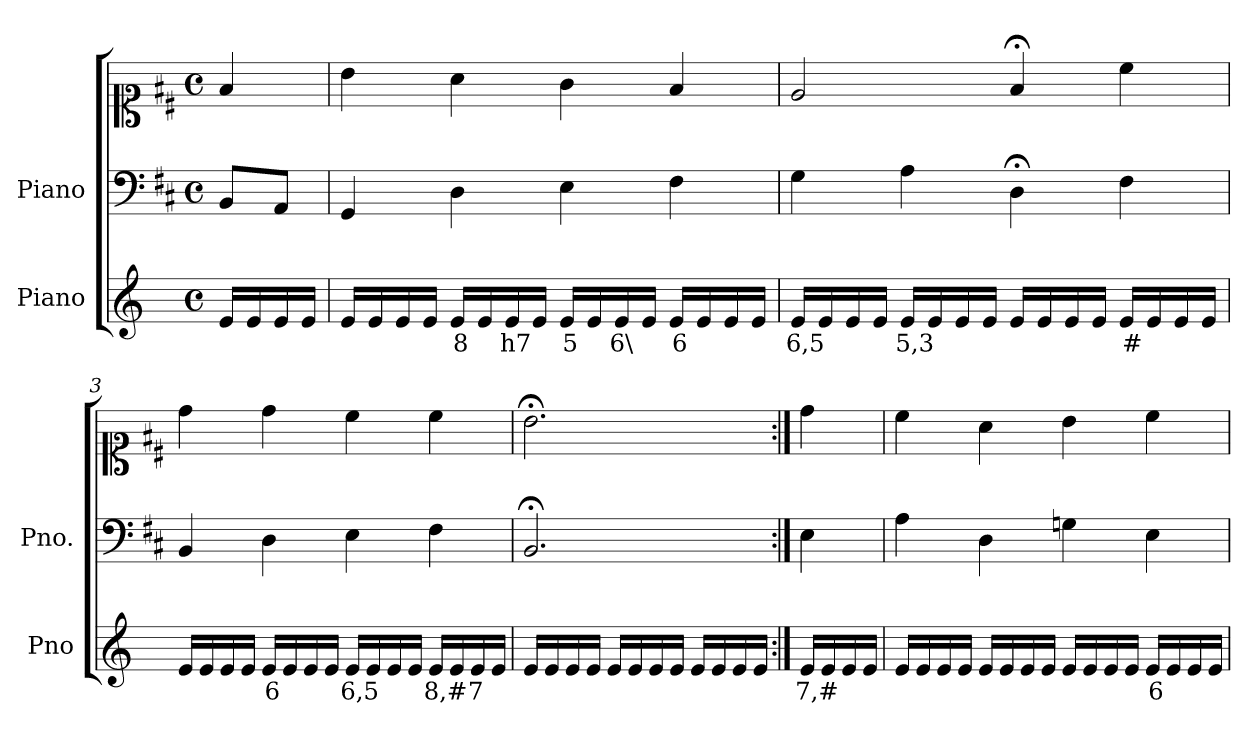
**kern	**text	**kern	**kern
*part2	*part2	*part1	*part1
*staff3	*staff3	*staff2	*staff1
*I"Piano	*	*I"Piano	*
*I'Pno	*	*I'Pno.	*
*clefG2	*	*clefF4	*clefC1
*k[]	*	*k[f#c#]	*k[f#c#]
*M4/4	*	*M4/4	*M4/4
*met(c)	*	*met(c)	*met(c)
=	=	=	=
16e/LL	.	8BB/L	4f#/
16e/	.	.	.
16e/	.	8AA/J	.
16e/JJ	.	.	.
=1	=1	=1	=1
16e/LL	.	4GG/	4b\
16e/	.	.	.
16e/	.	.	.
16e/JJ	.	.	.
!	!LO:LY:b	!	!
16e/LL	8	4D\	4a\
16e/	.	.	.
!	!LO:LY:b	!	!
16e/	h7	.	.
16e/JJ	.	.	.
!	!LO:LY:b	!	!
16e/LL	5	4E\	4g\
16e/	.	.	.
!	!LO:LY:b	!	!
16e/	6\	.	.
16e/JJ	.	.	.
!	!LO:LY:b	!	!
16e/LL	6	4F#\	4f#/
16e/	.	.	.
16e/	.	.	.
16e/JJ	.	.	.
=2	=2	=2	=2
!	!LO:LY:b	!	!
16e/LL	6,5	4G\	2e/
16e/	.	.	.
16e/	.	.	.
16e/JJ	.	.	.
!	!LO:LY:b	!	!
16e/LL	5,3	4A\	.
16e/	.	.	.
16e/	.	.	.
16e/JJ	.	.	.
16e/LL	.	4D;<\	4f#;</
16e/	.	.	.
16e/	.	.	.
16e/JJ	.	.	.
!	!LO:LY:b	!	!
16e/LL	#	4F#\	4cc#\
16e/	.	.	.
16e/	.	.	.
16e/JJ	.	.	.
=3	=3	=3	=3
16e/LL	.	4BB/	4dd\
16e/	.	.	.
16e/	.	.	.
16e/JJ	.	.	.
!	!LO:LY:b	!	!
16e/LL	6	4D\	4dd\
16e/	.	.	.
16e/	.	.	.
16e/JJ	.	.	.
!	!LO:LY:b	!	!
16e/LL	6,5	4E\	4cc#\
16e/	.	.	.
16e/	.	.	.
16e/JJ	.	.	.
!	!LO:LY:b	!	!
16e/LL	8,#	4F#\	4cc#\
16e/	.	.	.
!	!LO:LY:b	!	!
16e/	7	.	.
16e/JJ	.	.	.
=4	=4	=4	=4
16e/LL	.	2.BB;</	2.b;<\
16e/	.	.	.
16e/	.	.	.
16e/JJ	.	.	.
16e/LL	.	.	.
16e/	.	.	.
16e/	.	.	.
16e/JJ	.	.	.
16e/LL	.	.	.
16e/	.	.	.
16e/	.	.	.
16e/JJ	.	.	.
=5:|!	=5:|!	=5:|!	=5:|!
!	!LO:LY:b	!	!
16e/LL	7,#	4E\	4dd\
16e/	.	.	.
16e/	.	.	.
16e/JJ	.	.	.
=6	=6	=6	=6
16e/LL	.	4A\	4cc#\
16e/	.	.	.
16e/	.	.	.
16e/JJ	.	.	.
16e/LL	.	4D\	4a\
16e/	.	.	.
16e/	.	.	.
16e/JJ	.	.	.
16e/LL	.	4Gn\	4b\
16e/	.	.	.
16e/	.	.	.
16e/JJ	.	.	.
!	!LO:LY:b	!	!
16e/LL	6	4E\	4cc#\
16e/	.	.	.
16e/	.	.	.
16e/JJ	.	.	.
=	=	=	=
*-	*-	*-	*-
